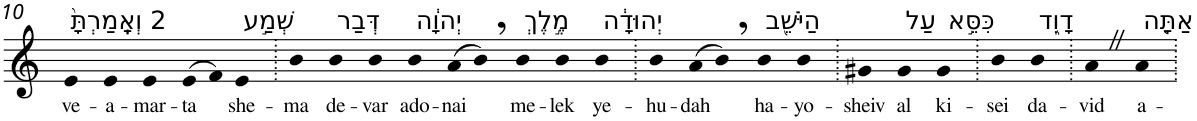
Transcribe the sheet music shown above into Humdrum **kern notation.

**kern	**text
*part1	*part1
*staff1	*staff1
*I"Piano	*
*I'Pno	*
!!LO:PB:g=z
*clefG2	*
*k[]	*
=10	=10
!LO:TX:a:t=2 וְאָֽמַרְתָּ֙	!
!	!LO:LY:b
4e	ve-
!	!LO:LY:b
4e	-a-
!	!LO:LY:b
4e	-mar-
!	!LO:LY:b
(>8e	-ta
8f)	.
!LO:TX:a:t=שְׁמַ֣ע	!
!	!LO:LY:b
4e	she-
=11.	=11.
!	!LO:LY:b
4b	-ma
!LO:TX:a:t=דְּבַר	!
!	!LO:LY:b
4b	de-
!	!LO:LY:b
4b	-var
!LO:TX:a:t=יְהוָ֔ה	!
!	!LO:LY:b
4b	ado-
!	!LO:LY:b
(>8a	-nai
8b,)	.
!LO:TX:a:t=מֶ֣לֶךְ	!
!	!LO:LY:b
4b	me-
!	!LO:LY:b
4b	-lek
!LO:TX:a:t=יְהוּדָ֔ה	!
!	!LO:LY:b
4b	ye-
=12.	=12.
!	!LO:LY:b
4b	-hu-
!	!LO:LY:b
(>8a	-dah
8b,)	.
!LO:TX:a:t=הַיֹּשֵׁ֖ב	!
!	!LO:LY:b
4b	ha-
!	!LO:LY:b
4b	-yo-
=13.	=13.
!	!LO:LY:b
4g#X	-sheiv
!LO:TX:a:t=עַל	!
!	!LO:LY:b
4g#	al
!LO:TX:a:t=כִּסֵּ֣א	!
!	!LO:LY:b
4g#	ki-
=14.	=14.
!	!LO:LY:b
4b	-sei
!LO:TX:a:t=דָוִ֑ד	!
!	!LO:LY:b
4b	da-
=15.	=15.
!	!LO:LY:b
4aZ	-vid
!LO:TX:a:t=אַתָּ֤ה	!
!	!LO:LY:b
4a	a-
=.	=.
*-	*-
